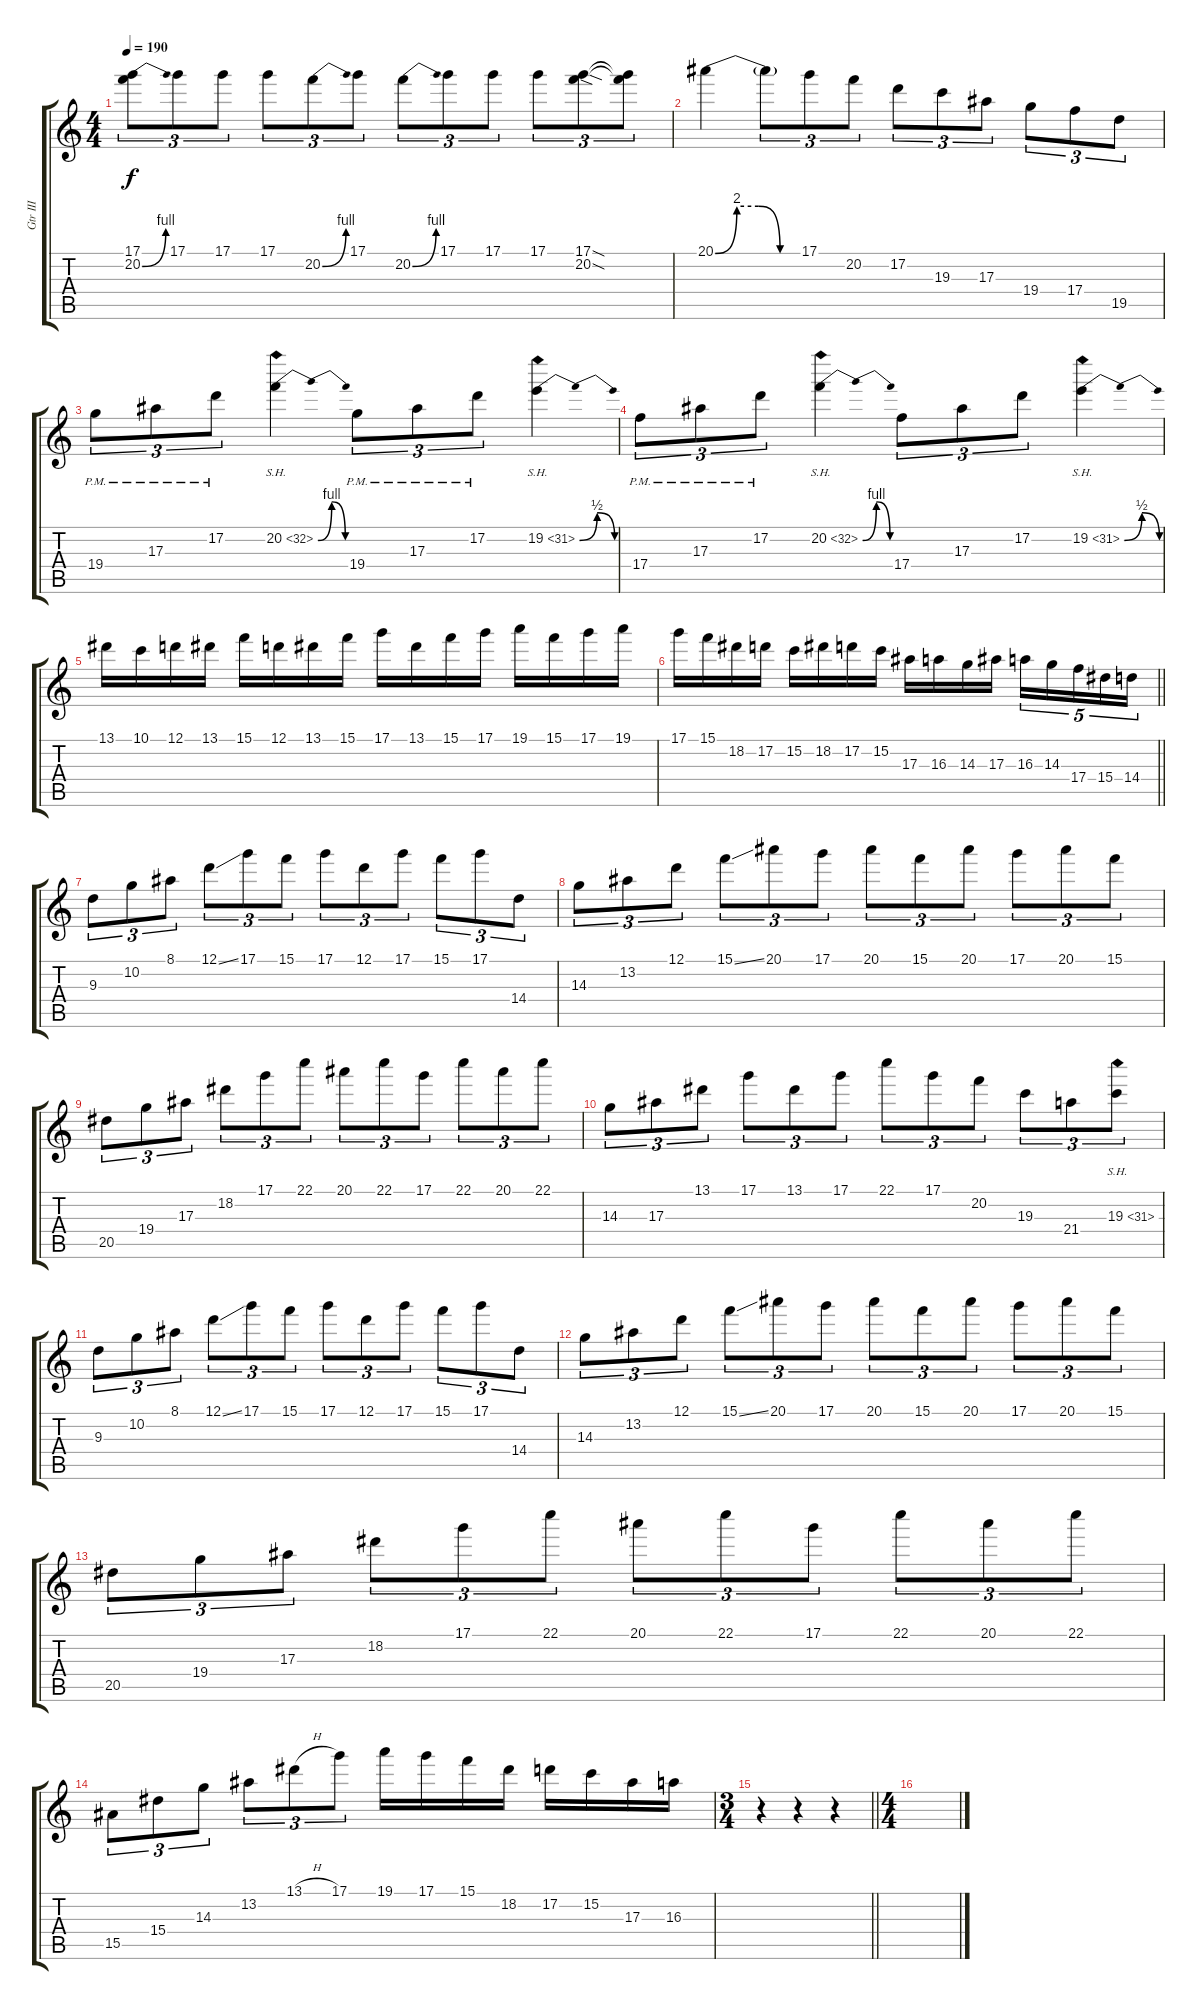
\track ("Gtr III" "Gtr III") {instrument distortionguitar}
\staff {score tabs}
\tuning (D4 A3 F3 C3 G2 D2) {hide}
\ts (4 4)
\tempo 190
\clef g2
\ks c
(17.1 20.2{be (bend 0 0 60 4)}).8{tu (3 2) dy f} 17.1.8{tu (3 2)} 17.1.8{tu (3 2)} 17.1.8{tu (3 2)} 20.2{be (bend 0 0 60 4)}.8{tu (3 2)} 17.1.8{tu (3 2)} 20.2{be (bend 0 0 60 4)}.8{tu (3 2)} 17.1.8{tu (3 2)} 17.1.8{tu (3 2)} 17.1.8{tu (3 2)} (17.1{sod} 20.2{sod}).8{tu (3 2)} (17.1{t} 20.2{t}).8{tu (3 2)} |
20.1{be (custom 0 0 15 8 30 8 45 0 60 0)}.4 20.1{t}.8{tu (3 2)} 17.1.8{tu (3 2)} 20.2.8{tu (3 2)} 17.2.8{tu (3 2)} 19.3.8{tu (3 2)} 17.3.8{tu (3 2)} 19.4.8{tu (3 2)} 17.4.8{tu (3 2)} 19.5.8{tu (3 2)} |
19.4{pm}.8{tu (3 2)} 17.3{pm}.8{tu (3 2)} 17.2{pm}.8{tu (3 2)} 20.2{be (bendrelease 0 0 30 4 52 4 60 0) sh 12}.4 19.4{pm}.8{tu (3 2)} 17.3{pm}.8{tu (3 2)} 17.2{pm}.8{tu (3 2)} 19.2{be (bendrelease 0 0 30 2 52 2 60 0) sh 12}.4 |
17.4{pm}.8{tu (3 2)} 17.3{pm}.8{tu (3 2)} 17.2{pm}.8{tu (3 2)} 20.2{be (bendrelease 0 0 30 4 52 4 60 0) sh 12}.4 17.4.8{tu (3 2)} 17.3.8{tu (3 2)} 17.2.8{tu (3 2)} 19.2{be (bendrelease 0 0 30 2 52 2 60 0) sh 12}.4 |
13.1.16 10.1.16 12.1.16 13.1.16 15.1.16 12.1.16 13.1.16 15.1.16 17.1.16 13.1.16 15.1.16 17.1.16 19.1.16 15.1.16 17.1.16 19.1.16 |
\barLineRight lightlight
17.1.16 15.1.16 18.2.16 17.2.16 15.2.16 18.2.16 17.2.16 15.2.16 17.3.16 16.3.16 14.3.16 17.3.16 16.3.16{tu (5 4)} 14.3.16{tu (5 4)} 17.4.16{tu (5 4)} 15.4.16{tu (5 4)} 14.4.16{tu (5 4)} |
9.3.8{tu (3 2) balance 1} 10.2.8{tu (3 2)} 8.1.8{tu (3 2)} 12.1{ss}.8{tu (3 2)} 17.1.8{tu (3 2)} 15.1.8{tu (3 2)} 17.1.8{tu (3 2)} 12.1.8{tu (3 2)} 17.1.8{tu (3 2)} 15.1.8{tu (3 2)} 17.1.8{tu (3 2)} 14.4.8{tu (3 2)} |
14.3.8{tu (3 2)} 13.2.8{tu (3 2)} 12.1.8{tu (3 2)} 15.1{ss}.8{tu (3 2)} 20.1.8{tu (3 2)} 17.1.8{tu (3 2)} 20.1.8{tu (3 2)} 15.1.8{tu (3 2)} 20.1.8{tu (3 2)} 17.1.8{tu (3 2)} 20.1.8{tu (3 2)} 15.1.8{tu (3 2)} |
20.5.8{tu (3 2)} 19.4.8{tu (3 2)} 17.3.8{tu (3 2)} 18.2.8{tu (3 2)} 17.1.8{tu (3 2)} 22.1.8{tu (3 2)} 20.1.8{tu (3 2)} 22.1.8{tu (3 2)} 17.1.8{tu (3 2)} 22.1.8{tu (3 2)} 20.1.8{tu (3 2)} 22.1.8{tu (3 2)} |
14.3.8{tu (3 2)} 17.3.8{tu (3 2)} 13.1.8{tu (3 2)} 17.1.8{tu (3 2)} 13.1.8{tu (3 2)} 17.1.8{tu (3 2)} 22.1.8{tu (3 2)} 17.1.8{tu (3 2)} 20.2.8{tu (3 2)} 19.3.8{tu (3 2)} 21.4.8{tu (3 2)} 19.3{sh 12}.8{tu (3 2)} |
9.3.8{tu (3 2)} 10.2.8{tu (3 2)} 8.1.8{tu (3 2)} 12.1{ss}.8{tu (3 2)} 17.1.8{tu (3 2)} 15.1.8{tu (3 2)} 17.1.8{tu (3 2)} 12.1.8{tu (3 2)} 17.1.8{tu (3 2)} 15.1.8{tu (3 2)} 17.1.8{tu (3 2)} 14.4.8{tu (3 2)} |
14.3.8{tu (3 2)} 13.2.8{tu (3 2)} 12.1.8{tu (3 2)} 15.1{ss}.8{tu (3 2)} 20.1.8{tu (3 2)} 17.1.8{tu (3 2)} 20.1.8{tu (3 2)} 15.1.8{tu (3 2)} 20.1.8{tu (3 2)} 17.1.8{tu (3 2)} 20.1.8{tu (3 2)} 15.1.8{tu (3 2)} |
20.5.8{tu (3 2)} 19.4.8{tu (3 2)} 17.3.8{tu (3 2)} 18.2.8{tu (3 2)} 17.1.8{tu (3 2)} 22.1.8{tu (3 2)} 20.1.8{tu (3 2)} 22.1.8{tu (3 2)} 17.1.8{tu (3 2)} 22.1.8{tu (3 2)} 20.1.8{tu (3 2)} 22.1.8{tu (3 2)} |
15.5.8{tu (3 2)} 15.4.8{tu (3 2)} 14.3.8{tu (3 2)} 13.2.8{tu (3 2)} 13.1{h}.8{tu (3 2)} 17.1.8{tu (3 2)} 19.1.16 17.1.16 15.1.16 18.2.16 17.2.16 15.2.16 17.3.16 16.3.16 |
\ts (3 4)
\barLineRight lightlight
r.4 r.4 r.4 |
\ts (4 4)
